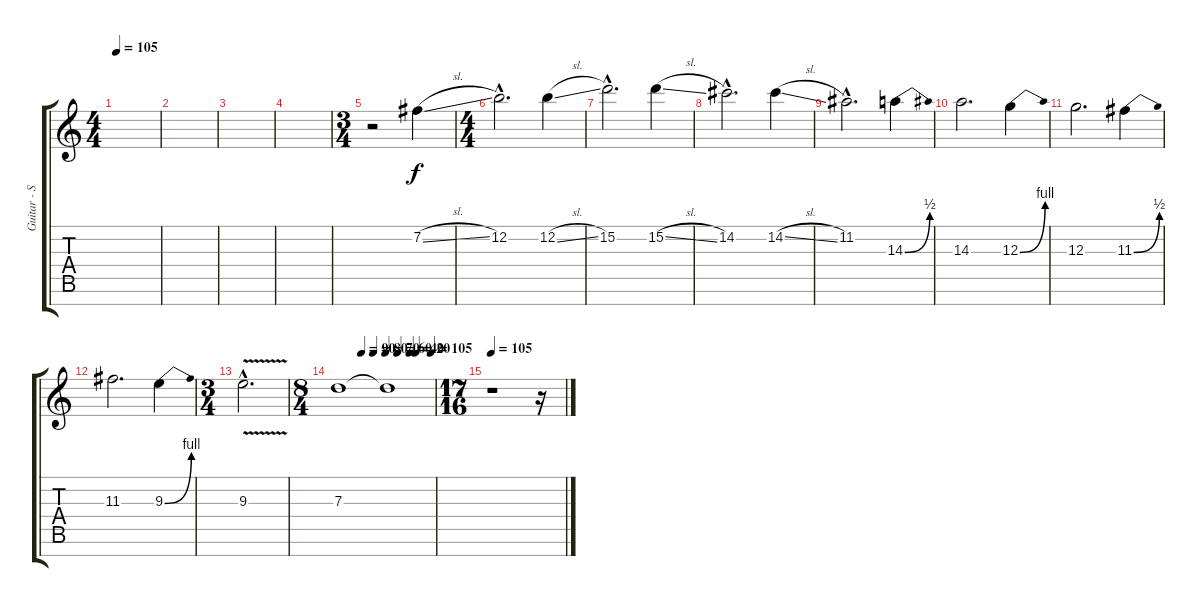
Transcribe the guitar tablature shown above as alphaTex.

\track ("Guitar - Solo 2" "Guitar - S") {instrument overdrivenguitar}
\staff {score tabs}
\tuning (E4 B3 G3 D3 A2 E2 B1) {hide}
\ts (4 4)
\tempo 105
\clef g2
\ks c
|
|
|
|
\ts (3 4)
r.2 7.2{sl}.4 |
\ts (4 4)
12.2{hac}.2{d} 12.2{sl}.4 |
15.2{hac}.2{d} 15.2{sl}.4 |
14.2{hac}.2{d} 14.2{sl}.4 |
11.2{hac}.2{d} 14.3{be (bend 0 0 60 2)}.4 |
14.3.2{d} 12.3{be (bend 0 0 60 4)}.4 |
12.3.2{d} 11.3{be (bend 0 0 60 2)}.4 |
11.3.2{d} 9.3{be (bend 0 0 60 4)}.4 |
\ts (3 4)
9.3{v hac}.2{d} |
\ts (8 4)
\tempo (90 0.25)
\tempo (80 0.375)
\tempo (70 0.5)
\tempo (60 0.625)
\tempo (40 0.75)
\tempo (20 0.8125)
\tempo (105 0.96875)
7.3.1{volume 0} 7.3{t}.1 |
\ts (17 16)
\tempo 105
r.1{volume 12} r.16
